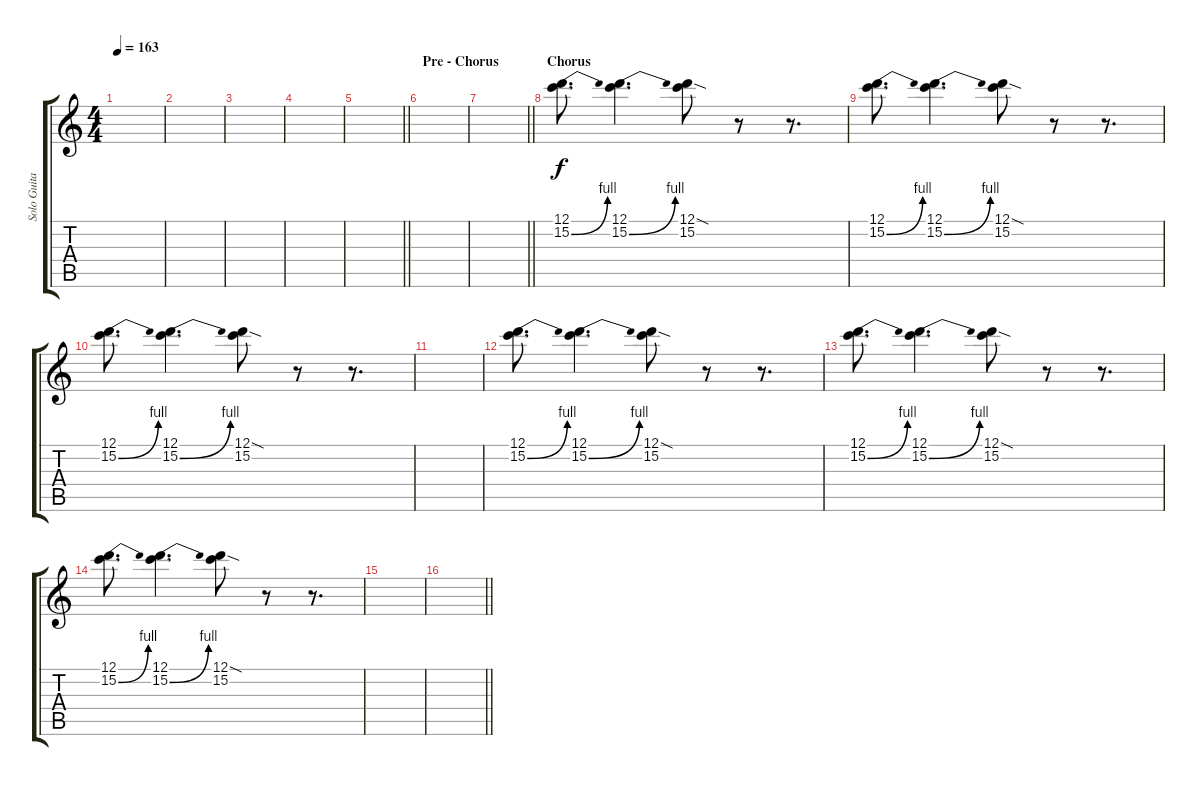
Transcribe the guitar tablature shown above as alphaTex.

\track ("Solo Guitar" "Solo Guita") {instrument distortionguitar}
\staff {score tabs}
\tuning (D4 A3 F3 C3 G2 D2) {hide}
\ts (4 4)
\tempo 163
\clef g2
\ks c
|
|
|
|
\barLineRight lightlight
|
\section ("" "Pre - Chorus")
|
\barLineRight lightlight
|
\section ("" "Chorus")
(12.1 15.2{be (bend 0 0 60 4)}).8{d} (12.1 15.2{be (bend 0 0 60 4)}).4{d} (12.1{sod} 15.2).8 r.8 r.8{d} |
(12.1 15.2{be (bend 0 0 60 4)}).8{d} (12.1 15.2{be (bend 0 0 60 4)}).4{d} (12.1{sod} 15.2).8 r.8 r.8{d} |
(12.1 15.2{be (bend 0 0 60 4)}).8{d} (12.1 15.2{be (bend 0 0 60 4)}).4{d} (12.1{sod} 15.2).8 r.8 r.8{d} |
|
(12.1 15.2{be (bend 0 0 60 4)}).8{d} (12.1 15.2{be (bend 0 0 60 4)}).4{d} (12.1{sod} 15.2).8 r.8 r.8{d} |
(12.1 15.2{be (bend 0 0 60 4)}).8{d} (12.1 15.2{be (bend 0 0 60 4)}).4{d} (12.1{sod} 15.2).8 r.8 r.8{d} |
(12.1 15.2{be (bend 0 0 60 4)}).8{d} (12.1 15.2{be (bend 0 0 60 4)}).4{d} (12.1{sod} 15.2).8 r.8 r.8{d} |
|
\barLineRight lightlight
